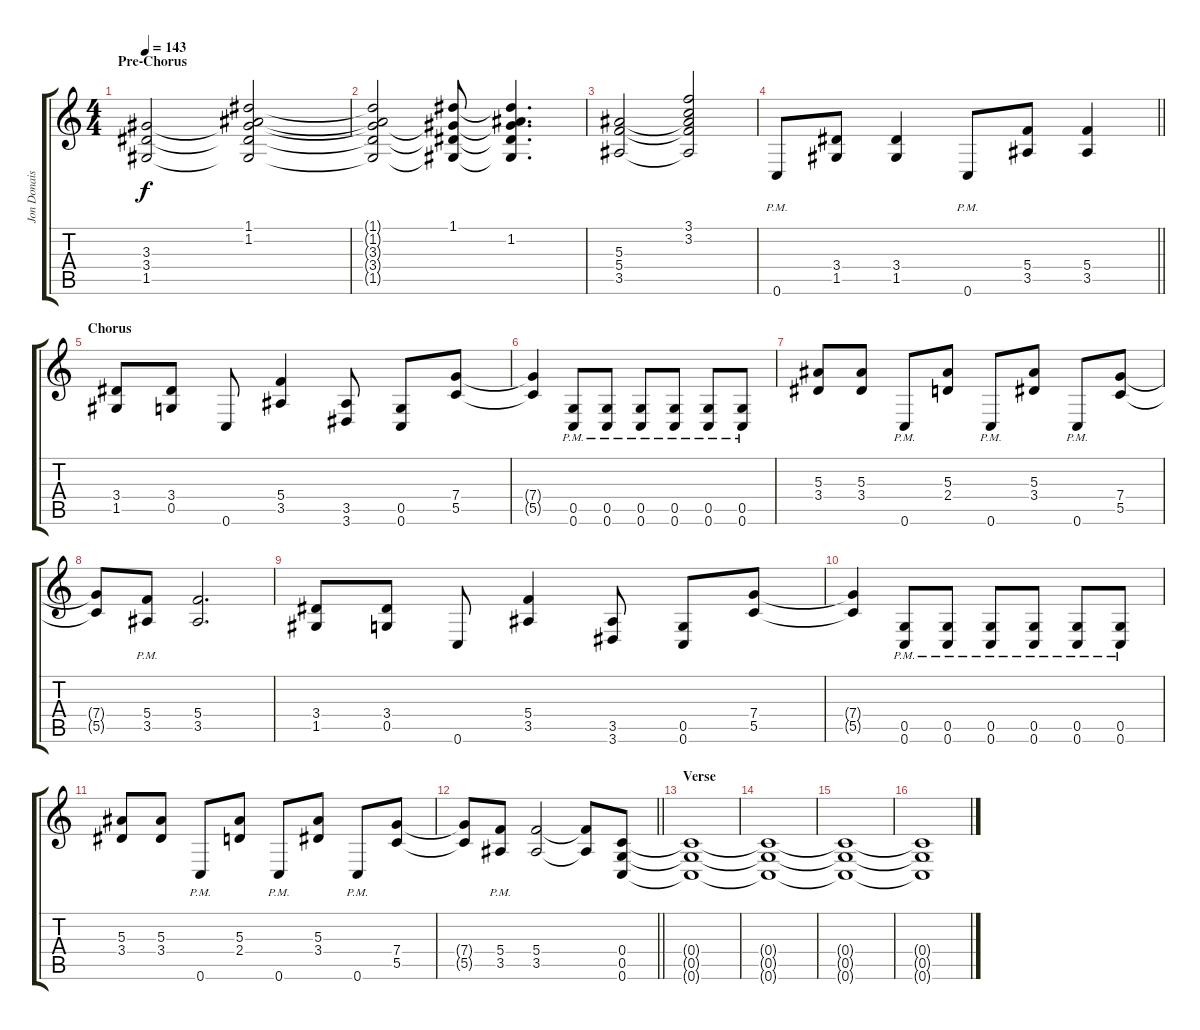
\track ("Jon Donais" "Jon Donais") {instrument distortionguitar}
\staff {score tabs}
\tuning (D4 A3 F3 C3 G2 C2) {hide}
\ts (4 4)
\section ("" "Pre-Chorus")
\tempo 143
\clef g2
\ks c
(3.3 3.4 1.5).2{dy f} (1.1 1.2 3.3{t} 3.4{t} 1.5{t}).2 |
(1.1{t} 1.2{t} 3.3{t} 3.4{t} 1.5{t}).2 (1.1 3.3{t} 3.4{t} 1.5{t}).8 (1.1{t} 1.2 3.3{t} 3.4{t} 1.5{t}).4{d} |
(5.3 5.4 3.5).2 (3.1 3.2 5.3{t} 5.4{t} 3.5{t}).2 |
\barLineRight lightlight
0.6{pm}.8 (3.4 1.5).8 (3.4 1.5).4 0.6{pm}.8 (5.4 3.5).8 (5.4 3.5).4 |
\section ("" "Chorus")
(3.4 1.5).8 (3.4 0.5).8 0.6.8 (5.4 3.5).4 (3.5 3.6).8 (0.5 0.6).8 (7.4 5.5).8 |
(7.4{t} 5.5{t}).4 (0.5{pm} 0.6{pm}).8 (0.5{pm} 0.6{pm}).8 (0.5{pm} 0.6{pm}).8 (0.5{pm} 0.6{pm}).8 (0.5{pm} 0.6{pm}).8 (0.5{pm} 0.6{pm}).8 |
(5.3 3.4).8 (5.3 3.4).8 0.6{pm}.8 (5.3 2.4).8 0.6{pm}.8 (5.3 3.4).8 0.6{pm}.8 (7.4 5.5).8 |
(7.4{t} 5.5{t}).8 (5.4{pm} 3.5{pm}).8 (5.4 3.5).2{d} |
(3.4 1.5).8 (3.4 0.5).8 0.6.8 (5.4 3.5).4 (3.5 3.6).8 (0.5 0.6).8 (7.4 5.5).8 |
(7.4{t} 5.5{t}).4 (0.5{pm} 0.6{pm}).8 (0.5{pm} 0.6{pm}).8 (0.5{pm} 0.6{pm}).8 (0.5{pm} 0.6{pm}).8 (0.5{pm} 0.6{pm}).8 (0.5{pm} 0.6{pm}).8 |
(5.3 3.4).8 (5.3 3.4).8 0.6{pm}.8 (5.3 2.4).8 0.6{pm}.8 (5.3 3.4).8 0.6{pm}.8 (7.4 5.5).8 |
\barLineRight lightlight
(7.4{t} 5.5{t}).8 (5.4{pm} 3.5{pm}).8 (5.4 3.5).2 (5.4{t} 3.5{t}).8 (0.4 0.5 0.6).8 |
\section ("" "Verse")
(0.4{t} 0.5{t} 0.6{t}).1 |
(0.4{t} 0.5{t} 0.6{t}).1{volume 0} |
(0.4{t} 0.5{t} 0.6{t}).1 |
(0.4{t} 0.5{t} 0.6{t}).1
